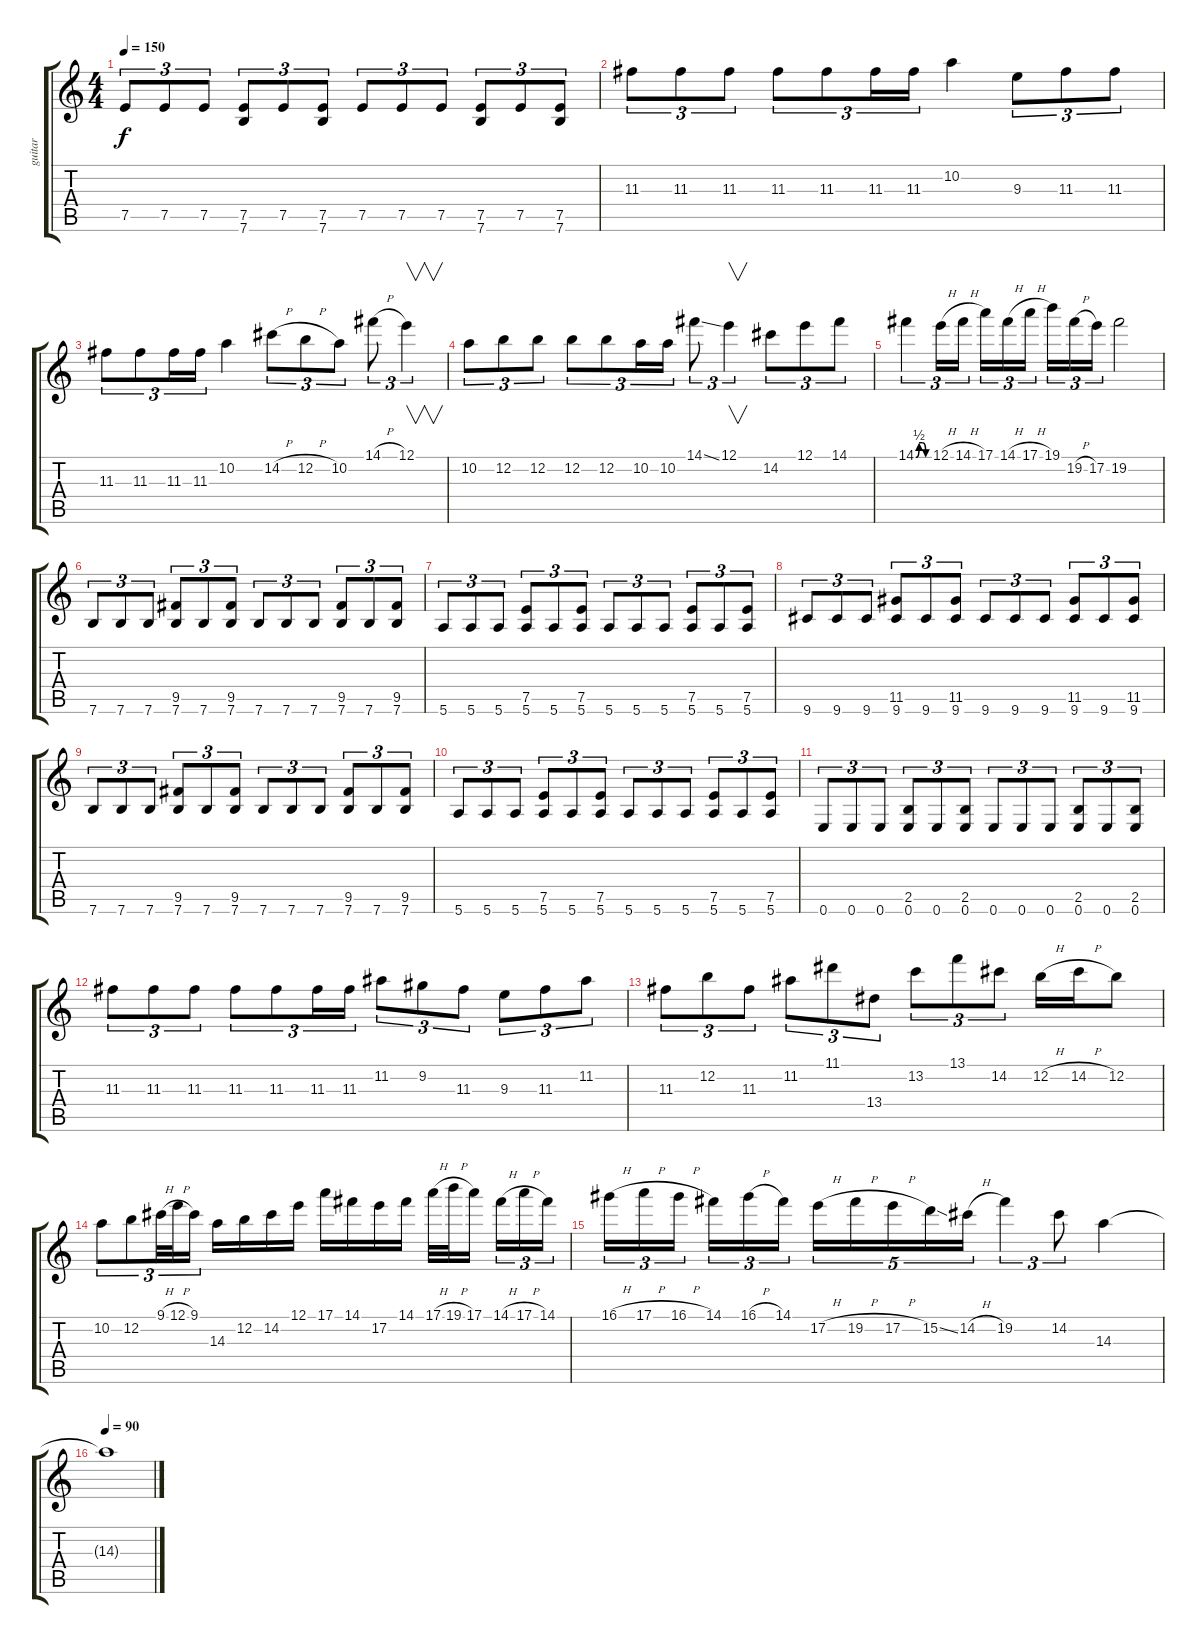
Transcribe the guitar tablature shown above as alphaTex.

\track ("guitar" "guitar") {instrument electricguitarclean}
\staff {score tabs}
\tuning (E4 B3 G3 D3 A2 E2) {hide}
\ts (4 4)
\tempo 150
\clef g2
\ks c
7.5.8{tu (3 2) dy f} 7.5.8{tu (3 2)} 7.5.8{tu (3 2)} (7.5 7.6).8{tu (3 2)} 7.5.8{tu (3 2)} (7.5 7.6).8{tu (3 2)} 7.5.8{tu (3 2)} 7.5.8{tu (3 2)} 7.5.8{tu (3 2)} (7.5 7.6).8{tu (3 2)} 7.5.8{tu (3 2)} (7.5 7.6).8{tu (3 2)} |
11.3.8{tu (3 2)} 11.3.8{tu (3 2)} 11.3.8{tu (3 2)} 11.3.8{tu (3 2)} 11.3.8{tu (3 2)} 11.3.16{tu (3 2)} 11.3.16{tu (3 2)} 10.2.4 9.3.8{tu (3 2)} 11.3.8{tu (3 2)} 11.3.8{tu (3 2)} |
11.3.8{tu (3 2)} 11.3.8{tu (3 2)} 11.3.16{tu (3 2)} 11.3.16{tu (3 2)} 10.2.4 14.2{h}.8{tu (3 2)} 12.2{h}.8{tu (3 2)} 10.2.8{tu (3 2)} 14.1{h}.8{tu (3 2)} 12.1.4{v tu (3 2)} |
10.2.8{tu (3 2)} 12.2.8{tu (3 2)} 12.2.8{tu (3 2)} 12.2.8{tu (3 2)} 12.2.8{tu (3 2)} 10.2.16{tu (3 2)} 10.2.16{tu (3 2)} 14.1{ss}.8{tu (3 2)} 12.1.4{v tu (3 2)} 14.2.8{tu (3 2)} 12.1.8{tu (3 2)} 14.1.8{tu (3 2)} |
14.1{be (custom 0 0 15 2 30 2 45 0 60 0)}.4{tu (3 2)} 12.1{h}.16{tu (3 2)} 14.1{h}.16{tu (3 2)} 17.1.16{tu (3 2)} 14.1{h}.16{tu (3 2)} 17.1{h}.16{tu (3 2)} 19.1.16{tu (3 2)} 19.2{h}.16{tu (3 2)} 17.2.16{tu (3 2)} 19.2.2 |
7.6.8{tu (3 2)} 7.6.8{tu (3 2)} 7.6.8{tu (3 2)} (9.5 7.6).8{tu (3 2)} 7.6.8{tu (3 2)} (9.5 7.6).8{tu (3 2)} 7.6.8{tu (3 2)} 7.6.8{tu (3 2)} 7.6.8{tu (3 2)} (9.5 7.6).8{tu (3 2)} 7.6.8{tu (3 2)} (9.5 7.6).8{tu (3 2)} |
5.6.8{tu (3 2)} 5.6.8{tu (3 2)} 5.6.8{tu (3 2)} (7.5 5.6).8{tu (3 2)} 5.6.8{tu (3 2)} (7.5 5.6).8{tu (3 2)} 5.6.8{tu (3 2)} 5.6.8{tu (3 2)} 5.6.8{tu (3 2)} (7.5 5.6).8{tu (3 2)} 5.6.8{tu (3 2)} (7.5 5.6).8{tu (3 2)} |
9.6.8{tu (3 2)} 9.6.8{tu (3 2)} 9.6.8{tu (3 2)} (11.5 9.6).8{tu (3 2)} 9.6.8{tu (3 2)} (11.5 9.6).8{tu (3 2)} 9.6.8{tu (3 2)} 9.6.8{tu (3 2)} 9.6.8{tu (3 2)} (11.5 9.6).8{tu (3 2)} 9.6.8{tu (3 2)} (11.5 9.6).8{tu (3 2)} |
7.6.8{tu (3 2)} 7.6.8{tu (3 2)} 7.6.8{tu (3 2)} (9.5 7.6).8{tu (3 2)} 7.6.8{tu (3 2)} (9.5 7.6).8{tu (3 2)} 7.6.8{tu (3 2)} 7.6.8{tu (3 2)} 7.6.8{tu (3 2)} (9.5 7.6).8{tu (3 2)} 7.6.8{tu (3 2)} (9.5 7.6).8{tu (3 2)} |
5.6.8{tu (3 2)} 5.6.8{tu (3 2)} 5.6.8{tu (3 2)} (7.5 5.6).8{tu (3 2)} 5.6.8{tu (3 2)} (7.5 5.6).8{tu (3 2)} 5.6.8{tu (3 2)} 5.6.8{tu (3 2)} 5.6.8{tu (3 2)} (7.5 5.6).8{tu (3 2)} 5.6.8{tu (3 2)} (7.5 5.6).8{tu (3 2)} |
0.6.8{tu (3 2)} 0.6.8{tu (3 2)} 0.6.8{tu (3 2)} (2.5 0.6).8{tu (3 2)} 0.6.8{tu (3 2)} (2.5 0.6).8{tu (3 2)} 0.6.8{tu (3 2)} 0.6.8{tu (3 2)} 0.6.8{tu (3 2)} (2.5 0.6).8{tu (3 2)} 0.6.8{tu (3 2)} (2.5 0.6).8{tu (3 2)} |
11.3.8{tu (3 2)} 11.3.8{tu (3 2)} 11.3.8{tu (3 2)} 11.3.8{tu (3 2)} 11.3.8{tu (3 2)} 11.3.16{tu (3 2)} 11.3.16{tu (3 2)} 11.2.8{tu (3 2)} 9.2.8{tu (3 2)} 11.3.8{tu (3 2)} 9.3.8{tu (3 2)} 11.3.8{tu (3 2)} 11.2.8{tu (3 2)} |
11.3.8{tu (3 2)} 12.2.8{tu (3 2)} 11.3.8{tu (3 2)} 11.2.8{tu (3 2)} 11.1.8{tu (3 2)} 13.4.8{tu (3 2)} 13.2.8{tu (3 2)} 13.1.8{tu (3 2)} 14.2.8{tu (3 2)} 12.2{h}.16 14.2{h}.16 12.2.8 |
10.2.8{tu (3 2)} 12.2.8{tu (3 2)} 9.1{h}.32{tu (3 2)} 12.1{h}.32{tu (3 2)} 9.1.16{tu (3 2)} 14.3.16 12.2.16 14.2.16 12.1.16 17.1.16 14.1.16 17.2.16 14.1.16 17.1{h}.32 19.1{h}.32 17.1.16 14.1{h}.16{tu (3 2)} 17.1{h}.16{tu (3 2)} 14.1.16{tu (3 2)} |
16.1{h}.16{tu (3 2)} 17.1{h}.16{tu (3 2)} 16.1{h}.16{tu (3 2)} 14.1.16{tu (3 2)} 16.1{h}.16{tu (3 2)} 14.1.16{tu (3 2)} 17.2{h}.16{tu (5 4)} 19.2{h}.16{tu (5 4)} 17.2{h}.16{tu (5 4)} 15.2{ss}.16{tu (5 4)} 14.2{h}.16{tu (5 4)} 19.2.4{tu (3 2)} 14.2.8{tu (3 2)} 14.3.4 |
\tempo 90
14.3{t}.1
